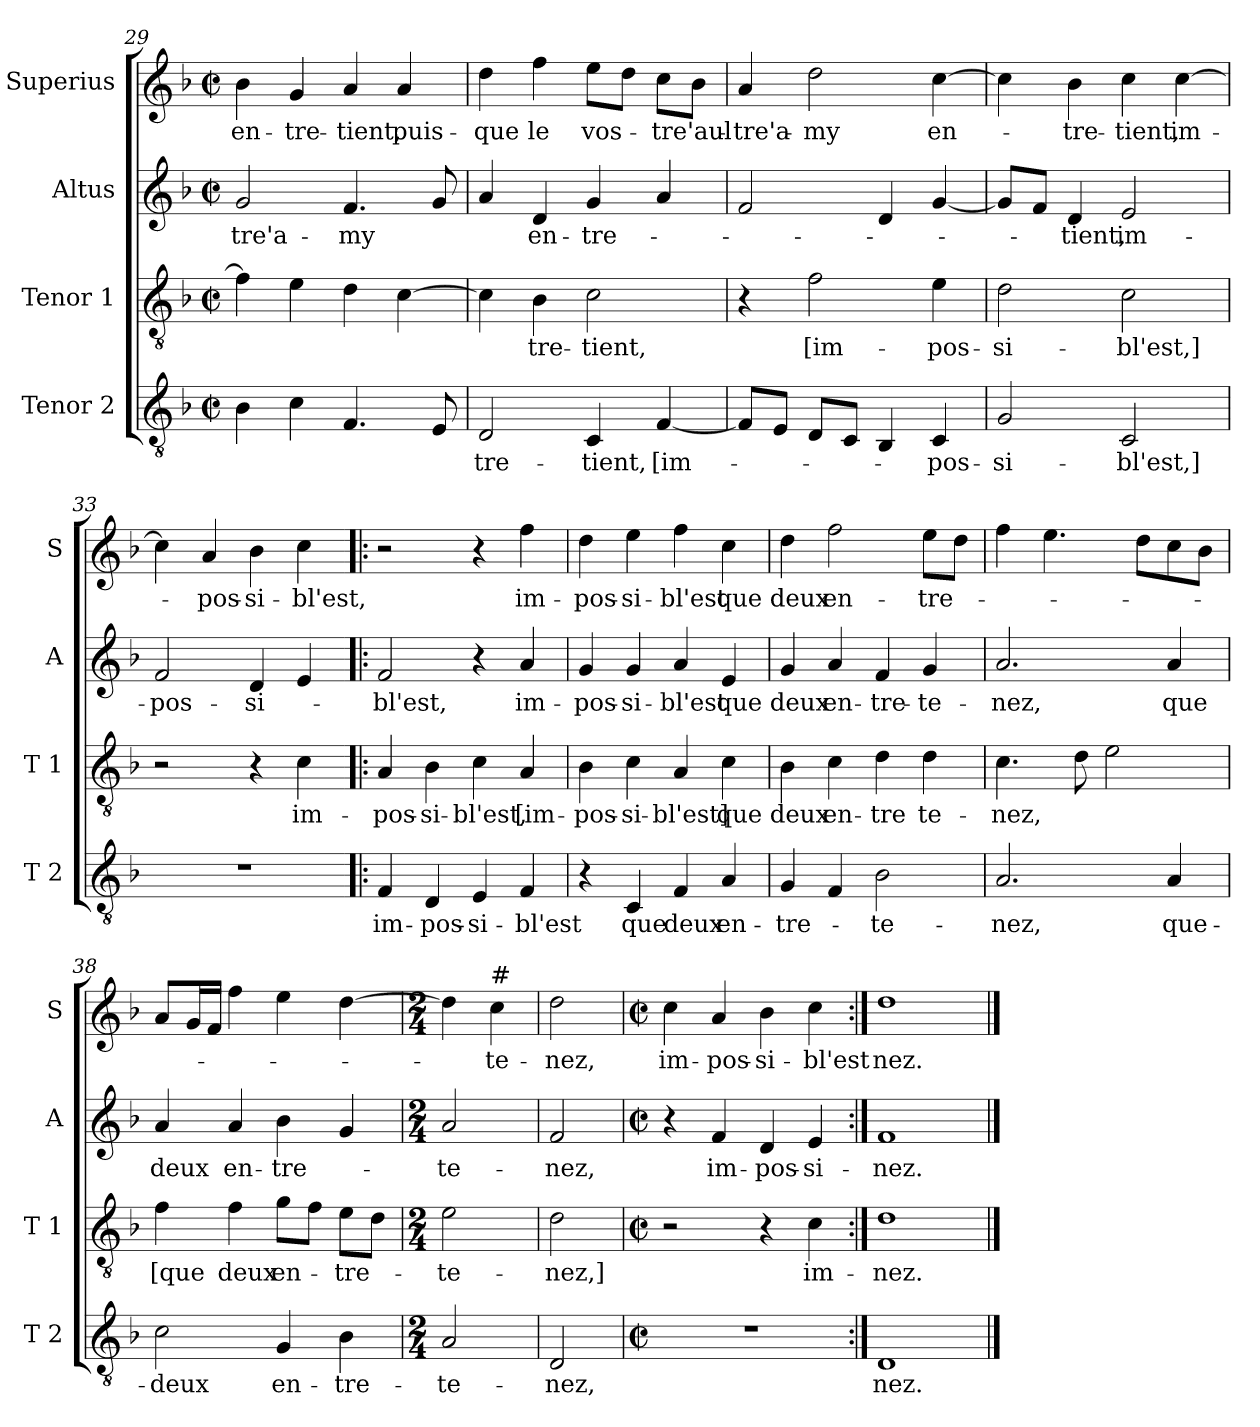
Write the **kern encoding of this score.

**kern	**text	**kern	**text	**kern	**text	**kern	**text
*part4	*part4	*part3	*part3	*part2	*part2	*part1	*part1
*staff4	*staff4	*staff3	*staff3	*staff2	*staff2	*staff1	*staff1
*I"Tenor 2	*	*I"Tenor 1	*	*I"Altus	*	*I"Superius	*
*I'T 2	*	*I'T 1	*	*I'A	*	*I'S	*
!!LO:PB:g=z
*clefGv2	*	*clefGv2	*	*clefG2	*	*clefG2	*
*k[b-]	*	*k[b-]	*	*k[b-]	*	*k[b-]	*
*F:	*	*F:	*	*F:	*	*F:	*
*M2/2	*	*M2/2	*	*M2/2	*	*M2/2	*
*met(c|)	*	*met(c|)	*	*met(c|)	*	*met(c|)	*
=29	=29	=29	=29	=29	=29	=29	=29
4B-\	.	4f\]	.	2g/	-tre'a-	4b-\	en-
4c\	.	4e\	.	.	.	4g/	-tre-
4.F/	.	4d\	.	4.f/	-my	4a/	-tient,
.	.	[4c\	.	.	.	4a/	puis-
8E/	.	.	.	8g/	.	.	.
=30	=30	=30	=30	=30	=30	=30	=30
2D/	-tre-	4c\]	.	4a/	.	4dd\	-que
.	.	4B-\	-tre-	4d/	en-	4ff\	le
4C/	-tient,	2c\	-tient,	4g/	-tre-	8ee\L	vos-
.	.	.	.	.	.	8dd\J	.
[4F/	[im-	.	.	4a/	.	8cc\L	-tre'aul-
.	.	.	.	.	.	8b-\J	.
=31	=31	=31	=31	=31	=31	=31	=31
8F/L]	.	4r	.	2f/	.	4a/	-tre'a-
8E/J	.	.	.	.	.	.	.
8D/L	.	2f\	[im-	.	.	2dd\	-my
8C/J	.	.	.	.	.	.	.
4BB-/	.	.	.	4d/	.	.	.
4C/	-pos-	4e\	-pos-	[4g/	.	[4cc\	en-
=32	=32	=32	=32	=32	=32	=32	=32
2G/	-si-	2d\	-si-	8g/L]	.	4cc\]	.
.	.	.	.	8f/J	.	.	.
.	.	.	.	4d/	-tient,	4b-\	-tre-
2C/	-bl'est,]	2c\	-bl'est,]	2e/	im-	4cc\	-tient,
.	.	.	.	.	.	[4cc\	im-
=33	=33	=33	=33	=33	=33	=33	=33
1r	.	2r	.	2f/	-pos-	4cc\]	.
.	.	.	.	.	.	4a/	-pos-
.	.	4r	.	4d/	-si-	4b-\	-si-
.	.	4c\	im-	4e/	.	4cc\	-bl'est,
!!LO:LB:g=z
=34!|:	=34!|:	=34!|:	=34!|:	=34!|:	=34!|:	=34!|:	=34!|:
4F/	im-	4A/	-pos-	2f/	-bl'est,	2r	.
4D/	-pos-	4B-\	-si-	.	.	.	.
4E/	-si-	4c\	-bl'est,	4r	.	4r	.
4F/	-bl'est	4A/	[im-	4a/	im-	4ff\	im-
=35	=35	=35	=35	=35	=35	=35	=35
4r	.	4B-\	-pos-	4g/	-pos-	4dd\	-pos-
4C/	que	4c\	-si-	4g/	-si-	4ee\	-si-
4F/	deux	4A/	-bl'est]	4a/	-bl'est	4ff\	-bl'est
4A/	en-	4c\	que	4e/	que	4cc\	que
=36	=36	=36	=36	=36	=36	=36	=36
4G/	-tre-	4B-\	deux	4g/	deux	4dd\	deux
4F/	.	4c\	en-	4a/	en-	2ff\	en-
2B-\	-te-	4d\	-tre	4f/	-tre-	.	.
.	.	4d\	te-	4g/	-te-	8ee\L	-tre-
.	.	.	.	.	.	8dd\J	.
=37	=37	=37	=37	=37	=37	=37	=37
2.A/	-nez,	4.c\	-nez,	2.a/	-nez,	4ff\	.
.	.	.	.	.	.	4.ee\	.
.	.	8d\	.	.	.	.	.
.	.	2e\	.	.	.	.	.
.	.	.	.	.	.	8dd\L	.
4A/	que-	.	.	4a/	que	8cc\	.
.	.	.	.	.	.	8b-\J	.
!!LO:LB:g=z
=38	=38	=38	=38	=38	=38	=38	=38
2c\	-deux	4f\	[que	4a/	deux	8a/L	.
.	.	.	.	.	.	16g/L	.
.	.	.	.	.	.	16f/JJ	.
.	.	4f\	deux	4a/	en-	4ff\	.
4G/	en-	8g\L	en-	4b-\	-tre-	4ee\	.
.	.	8f\J	.	.	.	.	.
4B-\	-tre-	8e\L	-tre-	4g/	.	[4dd\	.
.	.	8d\J	.	.	.	.	.
=39	=39	=39	=39	=39	=39	=39	=39
*M2/4	*	*M2/4	*	*M2/4	*	*M2/4	*
2A/	-te-	2e\	-te-	2a/	-te-	4dd\]	.
!	!	!	!	!	!	!LO:TX:a:t=#	!
.	.	.	.	.	.	4cc\	-te-
=40	=40	=40	=40	=40	=40	=40	=40
2D/	-nez,	2d\	-nez,]	2f/	-nez,	2dd\	-nez,
=41	=41	=41	=41	=41	=41	=41	=41
*M2/2	*	*M2/2	*	*M2/2	*	*M2/2	*
*met(c|)	*	*met(c|)	*	*met(c|)	*	*met(c|)	*
1r	.	2r	.	4r	.	4cc\	im-
.	.	.	.	4f/	im-	4a/	-pos-
.	.	4r	.	4d/	-pos-	4b-\	-si-
.	.	4c\	im-	4e/	-si-	4cc\	-bl'est
=42:|!	=42:|!	=42:|!	=42:|!	=42:|!	=42:|!	=42:|!	=42:|!
1D	nez.	1d	-nez.	1f	-nez.	1dd	nez.
==	==	==	==	==	==	==	==
*-	*-	*-	*-	*-	*-	*-	*-
